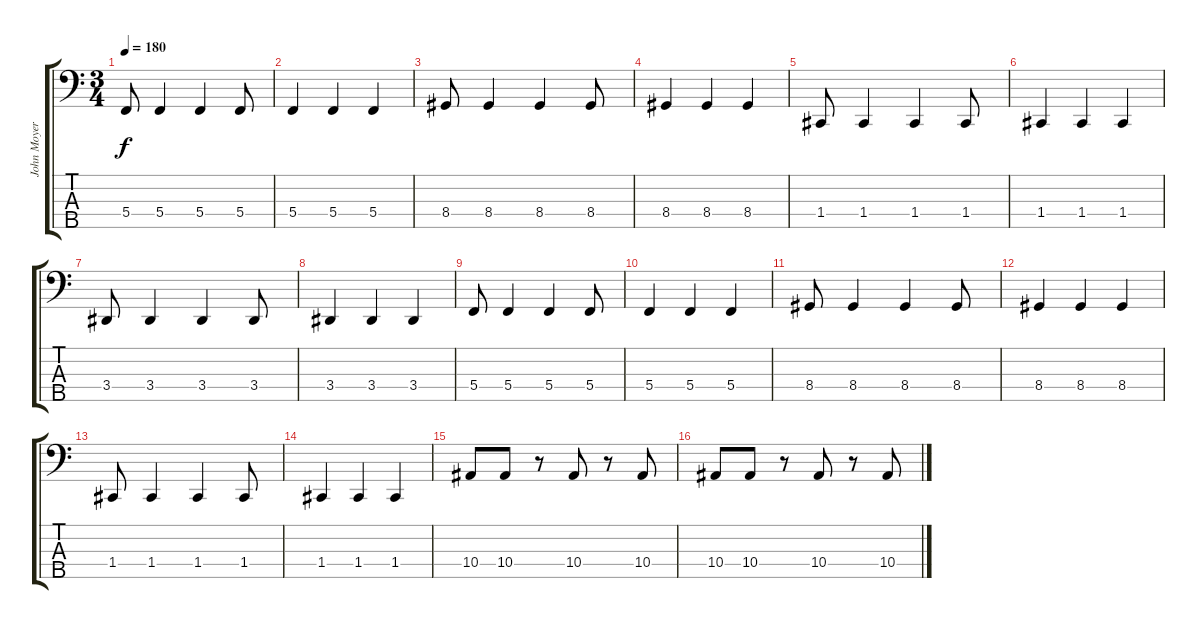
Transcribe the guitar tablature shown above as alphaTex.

\track ("John Moyer" "John Moyer") {instrument electricbasspick}
\staff {score tabs}
\tuning (F2 C2 G1 C1 A0) {hide}
\ts (3 4)
\tempo 180
\clef f4
\ks c
5.4.8{dy f} 5.4.4 5.4.4 5.4.8 |
5.4.4 5.4.4 5.4.4 |
8.4.8 8.4.4 8.4.4 8.4.8 |
8.4.4 8.4.4 8.4.4 |
1.4.8 1.4.4 1.4.4 1.4.8 |
1.4.4 1.4.4 1.4.4 |
3.4.8 3.4.4 3.4.4 3.4.8 |
3.4.4 3.4.4 3.4.4 |
5.4.8 5.4.4 5.4.4 5.4.8 |
5.4.4 5.4.4 5.4.4 |
8.4.8 8.4.4 8.4.4 8.4.8 |
8.4.4 8.4.4 8.4.4 |
1.4.8 1.4.4 1.4.4 1.4.8 |
1.4.4 1.4.4 1.4.4 |
10.4.8 10.4.8 r.8 10.4.8 r.8 10.4.8 |
10.4.8 10.4.8 r.8 10.4.8 r.8 10.4.8
